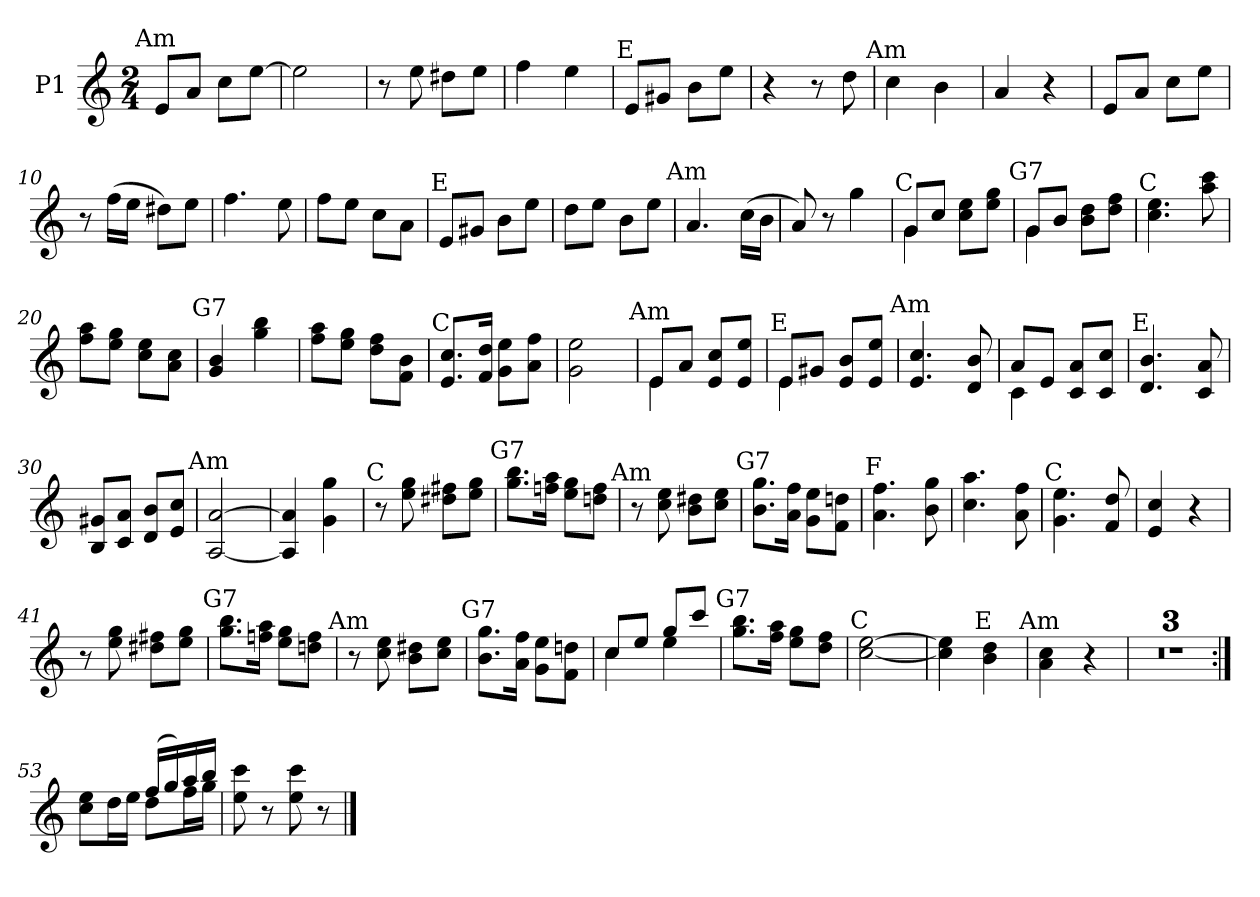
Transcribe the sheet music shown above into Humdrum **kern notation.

**kern
*part1
*staff1
*I"P1
!!LO:PB:g=z
*clefG2
*ITrd1c2
*k[b-e-]
*B-:
*M2/4
=1
!LO:TX:a:cj:t=Am
8di/L
8gi/J
8b-i\L
[>8ddi\J
=2
2ddi\]
=3
8r
8ddi\
8cc#Xi\L
8ddi\J
=4
4ee-i\
4ddi\
=5
!LO:TX:a:cj:t=E
8di/L
8f#Xi/J
8ai\L
8ddi\J
=6
4r
8r
8cci\
=7
!LO:TX:a:cj:t=Am
4b-i\
4ai\
=8
4gi/
4r
!!LO:LB:g=z
=9
8di/L
8gi/J
8b-i\L
8ddi\J
=10
8r
(16ee-i\LL
16ddi\JJ
8cc#Xi\L)
8ddi\J
=11
4.ee-i\
8ddi\
=12
8ee-i\L
8ddi\J
8b-i\L
8gi\J
=13
!LO:TX:a:cj:t=E
8di/L
8f#Xi/J
8ai\L
8ddi\J
=14
8cci\L
8ddi\J
8ai\L
8ddi\J
=15
!LO:TX:a:cj:t=Am
4.gi/
(16b-i\LL
16ai\JJ
=16
8gi/)
8r
4ffi\
!!LO:LB:g=z
=17
*^
!LO:TX:a:cj:t=C	!
8fi/L	4fi\
8b-i/J	.
8b-i\ 8ddiL	4ryy
8ddi\ 8ffiJ	.
=18	=18
!LO:TX:a:cj:t=G7	!
8fi/L	4fi\
8ai/J	.
8ai\ 8cciL	4ryy
8cci\ 8ee-iJ	.
*v	*v
=19
!LO:TX:a:cj:t=C
4.b-i\ 4.ddi
8ggi\ 8bb-i
=20
8ee-i\ 8ggiL
8ddi\ 8ffiJ
8b-i\ 8ddiL
8gi\ 8b-iJ
=21
!LO:TX:a:cj:t=G7
4fi/ 4ai
4ffi\ 4aai
=22
8ee-i\ 8ggiL
8ddi\ 8ffiJ
8cci\ 8ee-iL
8e-i\ 8aiJ
=23
!LO:TX:a:cj:t=C
8.di/ 8.b-iL
16e-i/ 16cciJk
8fi\ 8ddiL
8gi\ 8ee-iJ
=24
2fi\ 2ddi
=25
*^
!LO:TX:a:cj:t=Am	!
8di/L	4di\
8gi/J	.
8di/ 8b-iL	4ryy
8di/ 8ddiJ	.
=26	=26
!LO:TX:a:cj:t=E	!
8di/L	4di\
8f#Xi/J	.
8di/ 8aiL	4ryy
8di/ 8ddiJ	.
*v	*v
!!LO:LB:g=z
=27
!LO:TX:a:cj:t=Am
4.di/ 4.b-i
8ci/ 8ai
=28
*^
8gi/L	4B-i\
8di/J	.
8B-i/ 8giL	4ryy
8B-i/ 8b-iJ	.
*v	*v
=29
!LO:TX:a:cj:t=E
4.ci/ 4.ai
8B-i/ 8gi
=30
8Ai/ 8f#XiL
8B-i/ 8giJ
8ci/ 8aiL
8di/ 8b-iJ
=31
!LO:TX:a:cj:t=Am
[<2Gi/ [>2gi
=32
4Gi/] 4gi]
4fi\ 4ffi
=33
*^
!LO:TX:a:cj:t=C	!
8r	8ryy
8ddi\ 8ffi	4.ryy
8cc#Xi\ 8eeniL	.
8ddi\ 8ffiJ	.
*v	*v
=34
!LO:TX:a:cj:t=G7
8.ffi\ 8.aaiL
16ee-Xi\ 16ggiJk
8ddi\ 8ffiL
8ccni\ 8ee-iJ
=35
!LO:TX:a:cj:t=Am
8r
8b-i\ 8ddi
8ai\ 8cc#XiL
8b-i\ 8ddiJ
=36
!LO:TX:a:cj:t=G7
8.ai\ 8.ffiL
16gi\ 16ee-iJk
8fi\ 8ddiL
8e-i\ 8ccniJ
!!LO:LB:g=z
=37
!LO:TX:a:cj:t=F
4.gi\ 4.ee-i
8ai\ 8ffi
=38
4.b-i\ 4.ggi
8gi\ 8ee-i
=39
!LO:TX:a:cj:t=C
4.fi\ 4.ddi
8e-i/ 8cci
=40
4di/ 4b-i
4r
=41
*^
8r	8ryy
8ddi\ 8ffi	4.ryy
8cc#Xi\ 8eeniL	.
8ddi\ 8ffiJ	.
*v	*v
=42
!LO:TX:a:cj:t=G7
8.ffi\ 8.aaiL
16ee-Xi\ 16ggiJk
8ddi\ 8ffiL
8ccni\ 8ee-iJ
=43
*^
!LO:TX:a:cj:t=Am	!
8r	8ryy
8b-i\ 8ddi	4.ryy
8ai\ 8cc#XiL	.
8b-i\ 8ddiJ	.
*v	*v
=44
!LO:TX:a:cj:t=G7
8.ai\ 8.ffiL
16gi\ 16ee-iJk
8fi\ 8ddiL
8e-i\ 8ccniJ
=45
*^
8b-i/L	4b-i\
8ddi/J	.
8ffi/L	4ddi\
8bb-i/J	.
*v	*v
!!LO:LB:g=z
=46
!LO:TX:a:cj:t=G7
8.ffi\ 8.aaiL
16ee-i\ 16ggiJk
8ddi\ 8ffiL
8cci\ 8ee-iJ
=47
!LO:TX:a:cj:t=C
[<2b-i\ [>2ddi
=48
4b-i\] 4ddi]
!LO:TX:a:cj:t=E
4ai\ 4cci
=49
!LO:TX:a:cj:t=Am
4gi\ 4b-i
4r
=50
!LO:N:vis=1
2r
=51
!LO:N:vis=1
2r
=52
!LO:N:vis=1
2r
=53:|!
*^
8b-i\ 8ddiL	4ryy
16cci\L	.
16ddi\JJ	.
(16ee-i/LL	8cci\L
16ffi/)	.
16ggi/	16ee-i\L
16aai/JJ	16ffi\JJ
*v	*v
=54
8ddi\ 8bb-i
8r
8ddi\ 8bb-i
8r
==
*-
